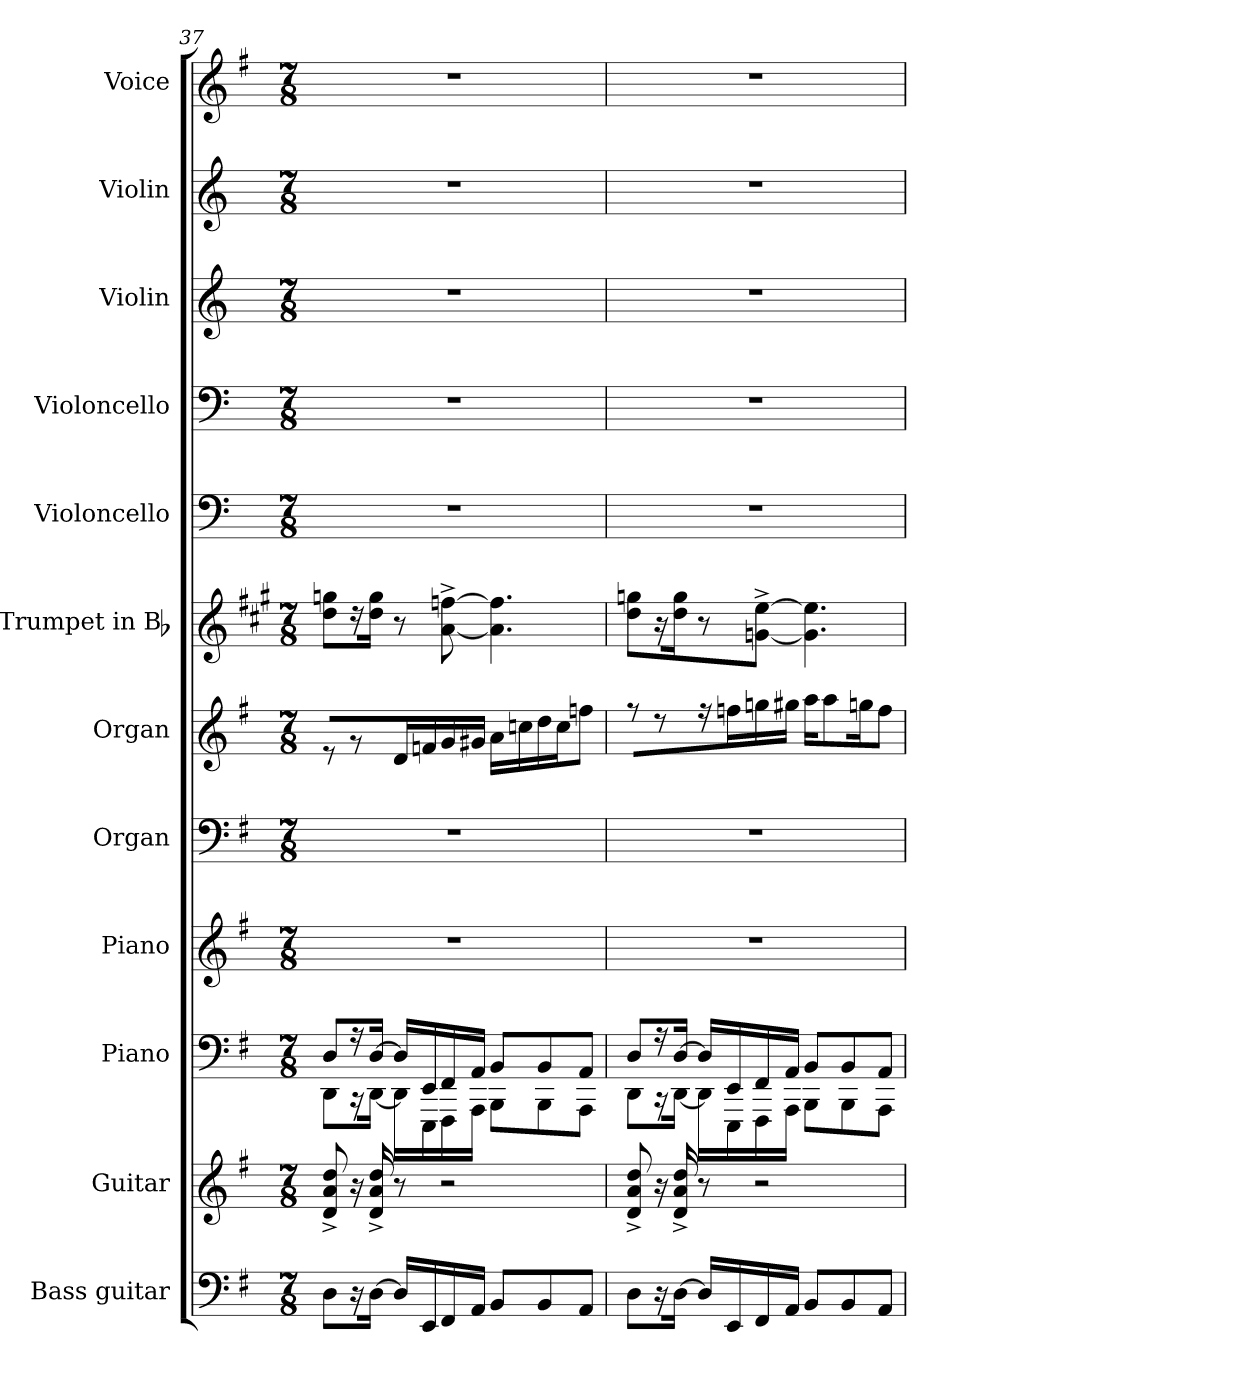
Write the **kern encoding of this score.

**kern	**kern	**kern	**kern	**kern	**kern	**kern	**kern	**kern	**kern	**kern	**kern
*part12	*part11	*part10	*part9	*part8	*part7	*part6	*part5	*part4	*part3	*part2	*part1
*staff12	*staff11	*staff10	*staff9	*staff8	*staff7	*staff6	*staff5	*staff4	*staff3	*staff2	*staff1
*I"Bass guitar	*I"Guitar	*I"Piano	*I"Piano	*I"Organ	*I"Organ	*I"Trumpet in Bb	*I"Violoncello	*I"Violoncello	*I"Violin	*I"Violin	*I"Voice
*I'Bass	*I'Guit.	*I'Pno	*I'Pno	*I'Org.	*I'Org.	*I'Tpt	*I'Vc.	*I'Vc.	*I'Vln	*I'Vln	*I'Voice
*clefF4	*clefG2	*clefF4	*clefG2	*clefF4	*clefG2	*clefG2	*clefF4	*clefF4	*clefG2	*clefG2	*clefG2
*ITrd7c12	*ITrd7c12	*	*	*	*	*ITrd1c2	*	*	*	*	*
*k[f#]	*k[f#]	*k[f#]	*k[f#]	*k[f#]	*k[f#]	*k[f#]	*k[]	*k[]	*k[]	*k[]	*k[f#]
*G:	*G:	*G:	*G:	*G:	*G:	*G:	*C:	*C:	*C:	*C:	*G:
*M7/8	*M7/8	*M7/8	*M7/8	*M7/8	*M7/8	*M7/8	*M7/8	*M7/8	*M7/8	*M7/8	*M7/8
=37	=37	=37	=37	=37	=37	=37	=37	=37	=37	=37	=37
*	*	*^	*	*	*	*	*	*	*	*	*
!	!	!	!	!LO:N:vis=1	!LO:N:vis=1	!	!	!LO:N:vis=1	!LO:N:vis=1	!LO:N:vis=1	!LO:N:vis=1	!LO:N:vis=1
8DDi\L	8Di/^ 8Ai^ 8di^L	8Di/L	8DDi\L	2..r	2..r	8r	8cci\ 8ffniL	2..r	2..r	2..r	2..r	2..r
16r	16r	16r	16r	.	.	8r	16r	.	.	.	.	.
[16DDi\Jk	16Di/^ 16Ai^ 16di^k	[16Di/Jk	[16DDi\Jk	.	.	.	16cci\ 16ffiJk	.	.	.	.	.
16DDi/LL]	8r	16Di/LL]	16DDi\LL]	.	.	16di/L	8r	.	.	.	.	.
16EEEi/	.	16EEi/	16EEEi\	.	.	16fni/	.	.	.	.	.	.
16FFF#i/	2r	16FF#i/	16FFF#i\	.	.	16gi/	[8gi\^ [8ee-Xi^	.	.	.	.	.
16AAAi/JJ	.	16AAi/JJ	16AAAi\JJ	.	.	16g#Xi/JJ	.	.	.	.	.	.
8BBBi/L	.	8BBi/L	8BBBi\L	.	.	16ai\LL	4.gi\] 4.ee-i]	.	.	.	.	.
.	.	.	.	.	.	16ccni\	.	.	.	.	.	.
8BBBi/	.	8BBi/	8BBBi\	.	.	16ddi\	.	.	.	.	.	.
.	.	.	.	.	.	16cci\J	.	.	.	.	.	.
8AAAi/J	.	8AAi/J	8AAAi\J	.	.	8ffni\J	.	.	.	.	.	.
!!LO:LB:g=z
=38	=38	=38	=38	=38	=38	=38	=38	=38	=38	=38	=38	=38
!	!	!	!	!LO:N:vis=1	!LO:N:vis=1	!	!	!LO:N:vis=1	!LO:N:vis=1	!LO:N:vis=1	!LO:N:vis=1	!LO:N:vis=1
8DDi\L	8Di/^ 8Ai^ 8di^L	8Di/L	8DDi\L	2..r	2..r	8r	8cci\ 8ffniL	2..r	2..r	2..r	2..r	2..r
16r	16r	16r	16r	.	.	8r	16r	.	.	.	.	.
[16DDi\Jk	16Di/^ 16Ai^ 16di^k	[16Di/Jk	[16DDi\Jk	.	.	.	16cci\ 16ffiJk	.	.	.	.	.
16DDi/LL]	8r	16Di/LL]	16DDi\LL]	.	.	16r	8r	.	.	.	.	.
16EEEi/	.	16EEi/	16EEEi\	.	.	16ffni\	.	.	.	.	.	.
16FFF#i/	2r	16FF#i/	16FFF#i\	.	.	16ggni\	[8fni\^ [8ddi^J	.	.	.	.	.
16AAAi/JJ	.	16AAi/JJ	16AAAi\JJ	.	.	16gg#Xi\JJ	.	.	.	.	.	.
8BBBi/L	.	8BBi/L	8BBBi\L	.	.	16aai\KL	4.fi\] 4.ddi]	.	.	.	.	.
.	.	.	.	.	.	8aai\	.	.	.	.	.	.
8BBBi/	.	8BBi/	8BBBi\	.	.	.	.	.	.	.	.	.
.	.	.	.	.	.	16ggni\k	.	.	.	.	.	.
8AAAi/J	.	8AAi/J	8AAAi\J	.	.	8ffi\J	.	.	.	.	.	.
*	*	*v	*v	*	*	*	*	*	*	*	*	*
=	=	=	=	=	=	=	=	=	=	=	=
*-	*-	*-	*-	*-	*-	*-	*-	*-	*-	*-	*-
